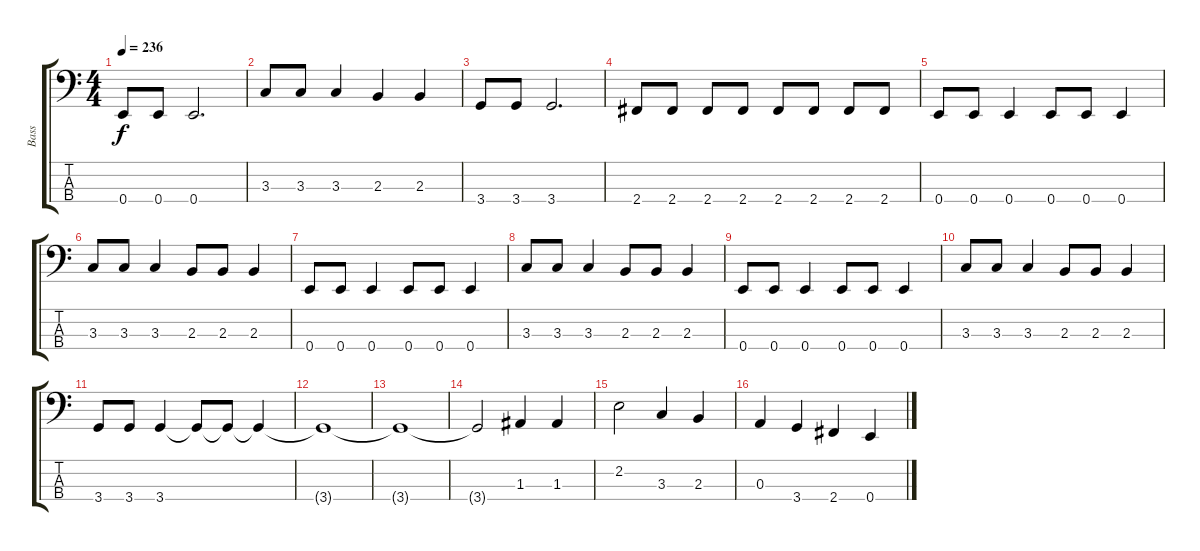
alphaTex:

\track ("Bass" "Bass") {instrument electricbasspick}
\staff {score tabs}
\tuning (G2 D2 A1 E1) {hide}
\ts (4 4)
\tempo 236
\clef f4
\ks c
0.4.8{dy f} 0.4.8 0.4.2{d} |
3.3.8 3.3.8 3.3.4 2.3.4 2.3.4 |
3.4.8 3.4.8 3.4.2{d} |
2.4.8 2.4.8 2.4.8 2.4.8 2.4.8 2.4.8 2.4.8 2.4.8 |
0.4.8 0.4.8 0.4.4 0.4.8 0.4.8 0.4.4 |
3.3.8 3.3.8 3.3.4 2.3.8 2.3.8 2.3.4 |
0.4.8 0.4.8 0.4.4 0.4.8 0.4.8 0.4.4 |
3.3.8 3.3.8 3.3.4 2.3.8 2.3.8 2.3.4 |
0.4.8 0.4.8 0.4.4 0.4.8 0.4.8 0.4.4 |
3.3.8 3.3.8 3.3.4 2.3.8 2.3.8 2.3.4 |
3.4.8 3.4.8 3.4.4 3.4{t}.8 3.4{t}.8 3.4{t}.4 |
3.4{t}.1 |
3.4{t}.1 |
3.4{t}.2 1.3.4 1.3.4 |
2.2.2 3.3.4 2.3.4 |
0.3.4 3.4.4 2.4.4 0.4.4
